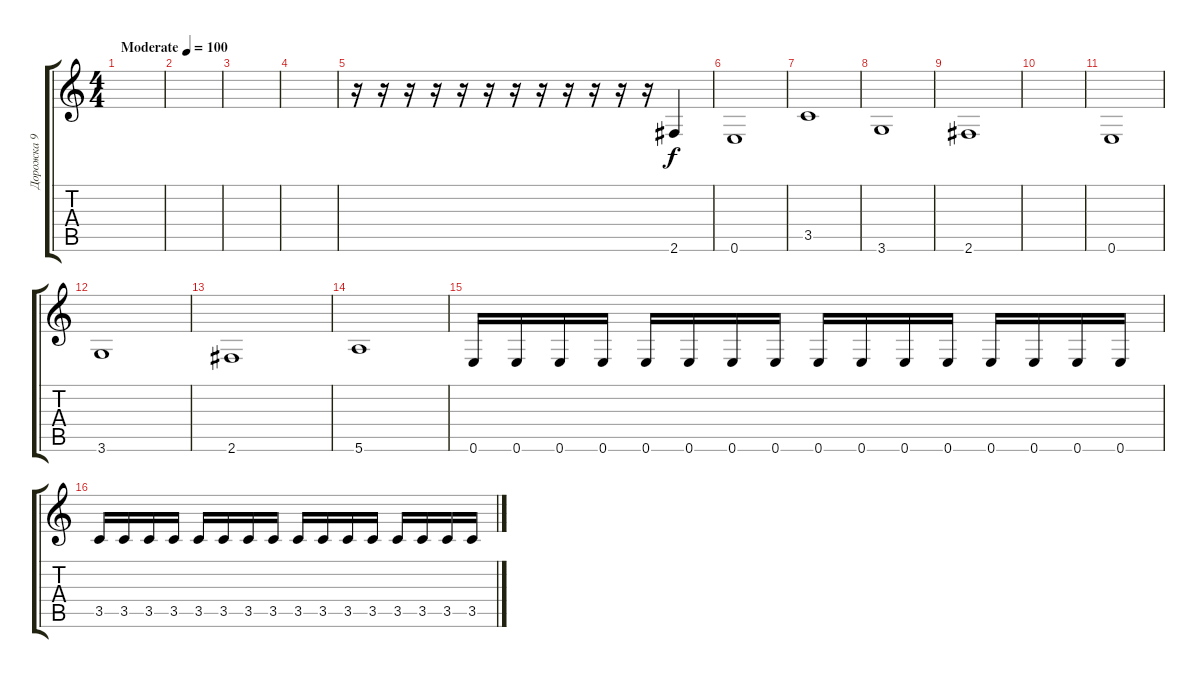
\track ("Дорожка 9" "Дорожка 9") {instrument electricbasspick}
\staff {score tabs}
\tuning (E4 B3 G3 D3 A2 E2) {hide}
\ts (4 4)
\tempo (100 "Moderate")
\clef g2
\ks c
|
|
|
|
r.16 r.16 r.16 r.16 r.16 r.16 r.16 r.16 r.16 r.16 r.16 r.16 2.6.4 |
0.6.1 |
3.5.1 |
3.6.1 |
2.6.1 |
|
0.6.1 |
3.6.1 |
2.6.1 |
5.6.1 |
0.6.16 0.6.16 0.6.16 0.6.16 0.6.16 0.6.16 0.6.16 0.6.16 0.6.16 0.6.16 0.6.16 0.6.16 0.6.16 0.6.16 0.6.16 0.6.16 |
3.5.16 3.5.16 3.5.16 3.5.16 3.5.16 3.5.16 3.5.16 3.5.16 3.5.16 3.5.16 3.5.16 3.5.16 3.5.16 3.5.16 3.5.16 3.5.16
